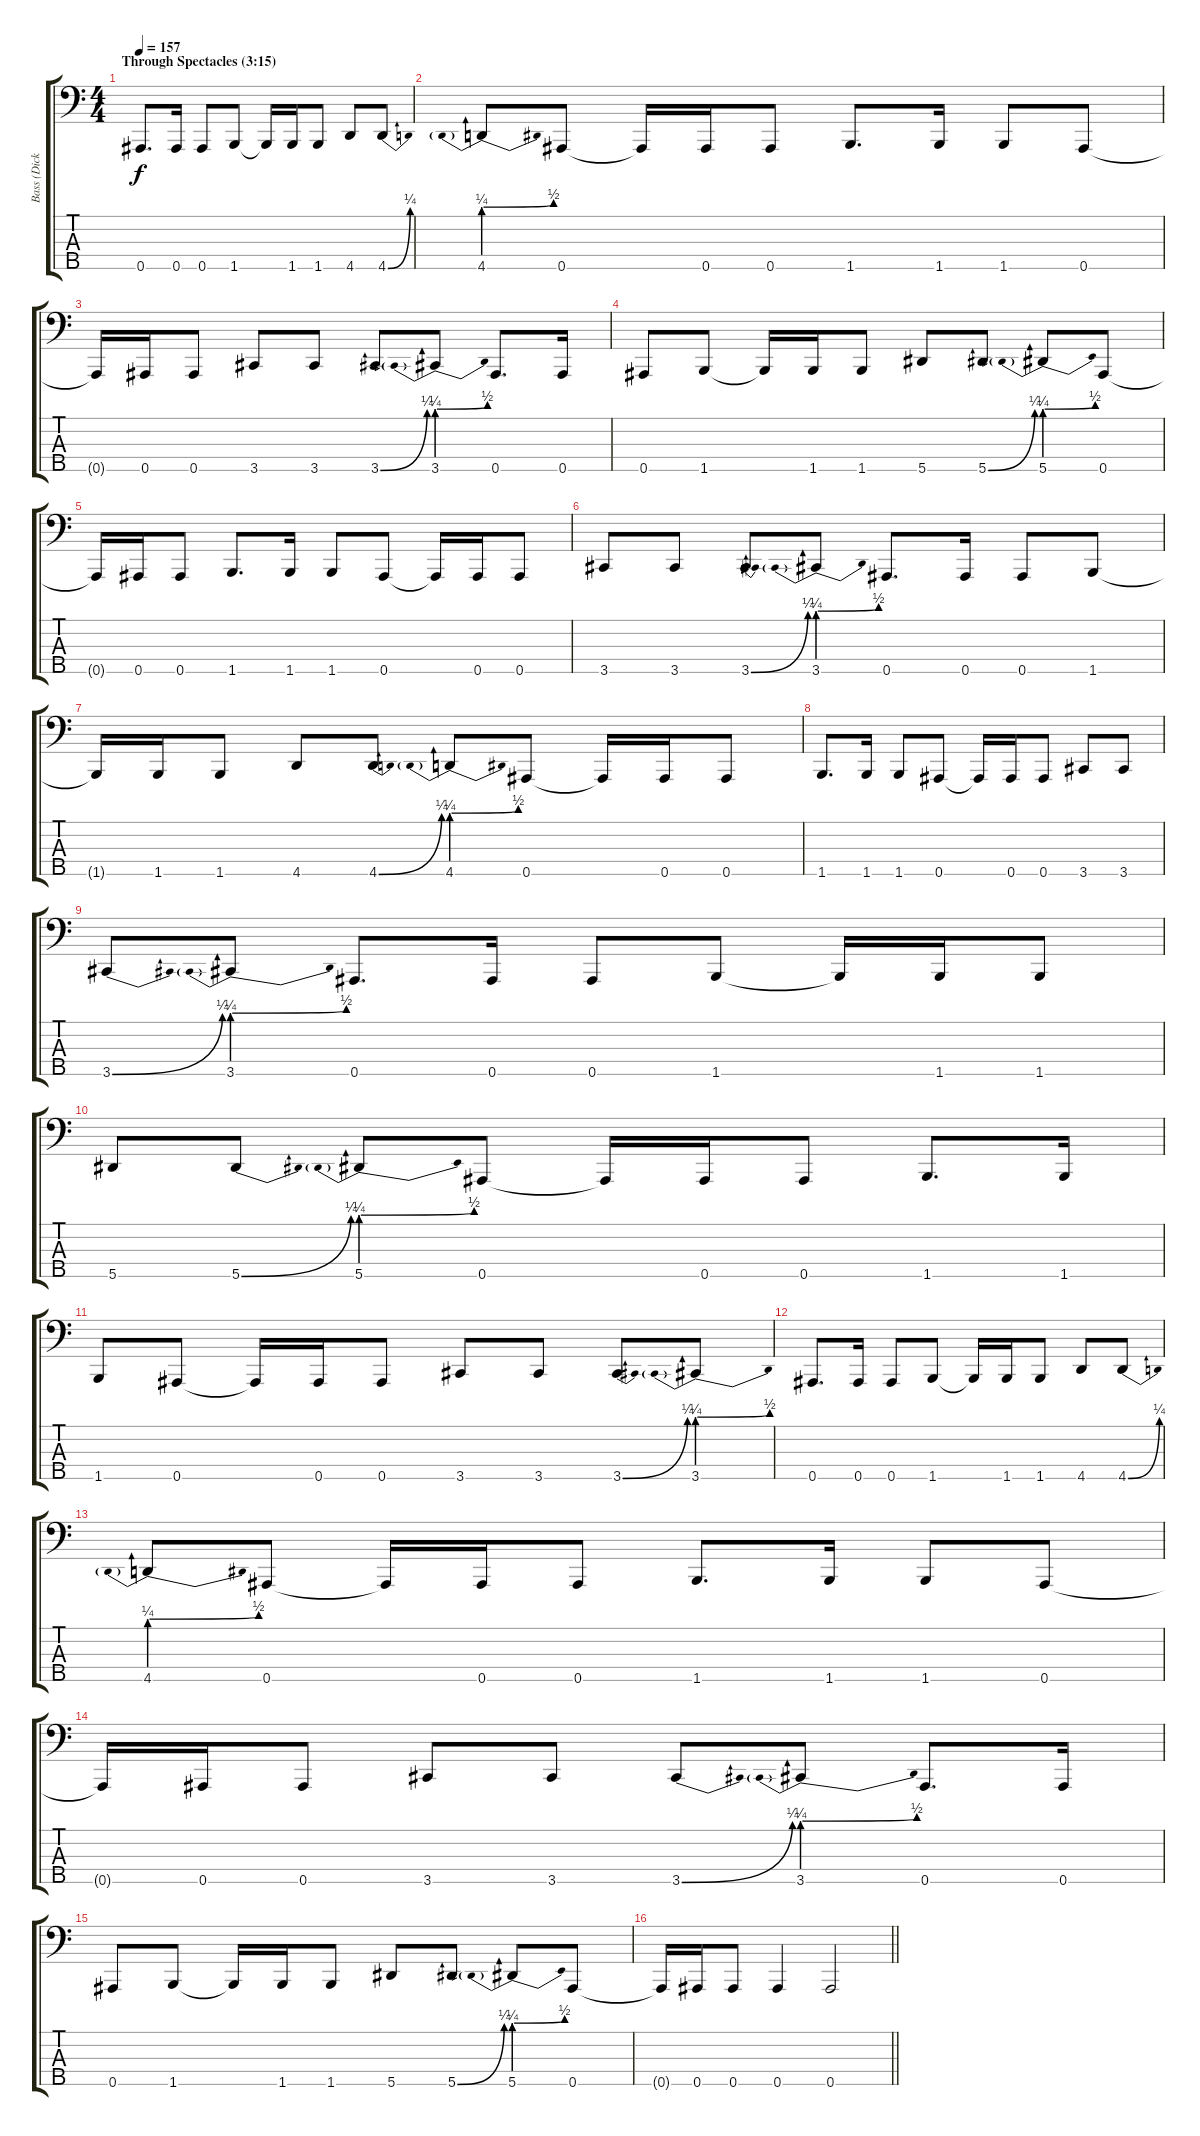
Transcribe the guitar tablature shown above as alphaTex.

\track ("Bass (Dick Lovgren)" "Bass (Dick") {instrument slapbass1}
\staff {score tabs}
\tuning (Ab2 Eb2 Bb1 F1 Bb0) {hide}
\ts (4 4)
\section ("" "Through Spectacles (3:15)")
\tempo 157
\clef f4
\ks c
0.5.8{d dy f} 0.5.16 0.5.8 1.5.8 1.5{t}.16 1.5.16 1.5.8 4.5.8 4.5{be (bend 0 0 60 1)}.8 |
4.5{be (prebendbend 0 1 60 2)}.8 0.5.8 0.5{t}.16 0.5.16 0.5.8 1.5.8{d} 1.5.16 1.5.8 0.5.8 |
0.5{t}.16 0.5.16 0.5.8 3.5.8 3.5.8 3.5{be (bend 0 0 60 1)}.8 3.5{be (prebendbend 0 1 60 2)}.8 0.5.8{d} 0.5.16 |
0.5.8 1.5.8 1.5{t}.16 1.5.16 1.5.8 5.5.8 5.5{be (bend 0 0 60 1)}.8 5.5{be (prebendbend 0 1 60 2)}.8 0.5.8 |
0.5{t}.16 0.5.16 0.5.8 1.5.8{d} 1.5.16 1.5.8 0.5.8 0.5{t}.16 0.5.16 0.5.8 |
3.5.8 3.5.8 3.5{be (bend 0 0 60 1)}.8 3.5{be (prebendbend 0 1 60 2)}.8 0.5.8{d} 0.5.16 0.5.8 1.5.8 |
1.5{t}.16 1.5.16 1.5.8 4.5.8 4.5{be (bend 0 0 60 1)}.8 4.5{be (prebendbend 0 1 60 2)}.8 0.5.8 0.5{t}.16 0.5.16 0.5.8 |
1.5.8{d} 1.5.16 1.5.8 0.5.8 0.5{t}.16 0.5.16 0.5.8 3.5.8 3.5.8 |
3.5{be (bend 0 0 60 1)}.8 3.5{be (prebendbend 0 1 60 2)}.8 0.5.8{d} 0.5.16 0.5.8 1.5.8 1.5{t}.16 1.5.16 1.5.8 |
5.5.8 5.5{be (bend 0 0 60 1)}.8 5.5{be (prebendbend 0 1 60 2)}.8 0.5.8 0.5{t}.16 0.5.16 0.5.8 1.5.8{d} 1.5.16 |
1.5.8 0.5.8 0.5{t}.16 0.5.16 0.5.8 3.5.8 3.5.8 3.5{be (bend 0 0 60 1)}.8 3.5{be (prebendbend 0 1 60 2)}.8 |
0.5.8{d} 0.5.16 0.5.8 1.5.8 1.5{t}.16 1.5.16 1.5.8 4.5.8 4.5{be (bend 0 0 60 1)}.8 |
4.5{be (prebendbend 0 1 60 2)}.8 0.5.8 0.5{t}.16 0.5.16 0.5.8 1.5.8{d} 1.5.16 1.5.8 0.5.8 |
0.5{t}.16 0.5.16 0.5.8 3.5.8 3.5.8 3.5{be (bend 0 0 60 1)}.8 3.5{be (prebendbend 0 1 60 2)}.8 0.5.8{d} 0.5.16 |
0.5.8 1.5.8 1.5{t}.16 1.5.16 1.5.8 5.5.8 5.5{be (bend 0 0 60 1)}.8 5.5{be (prebendbend 0 1 60 2)}.8 0.5.8 |
\barLineRight lightlight
0.5{t}.16 0.5.16 0.5.8 0.5.4 0.5.2
